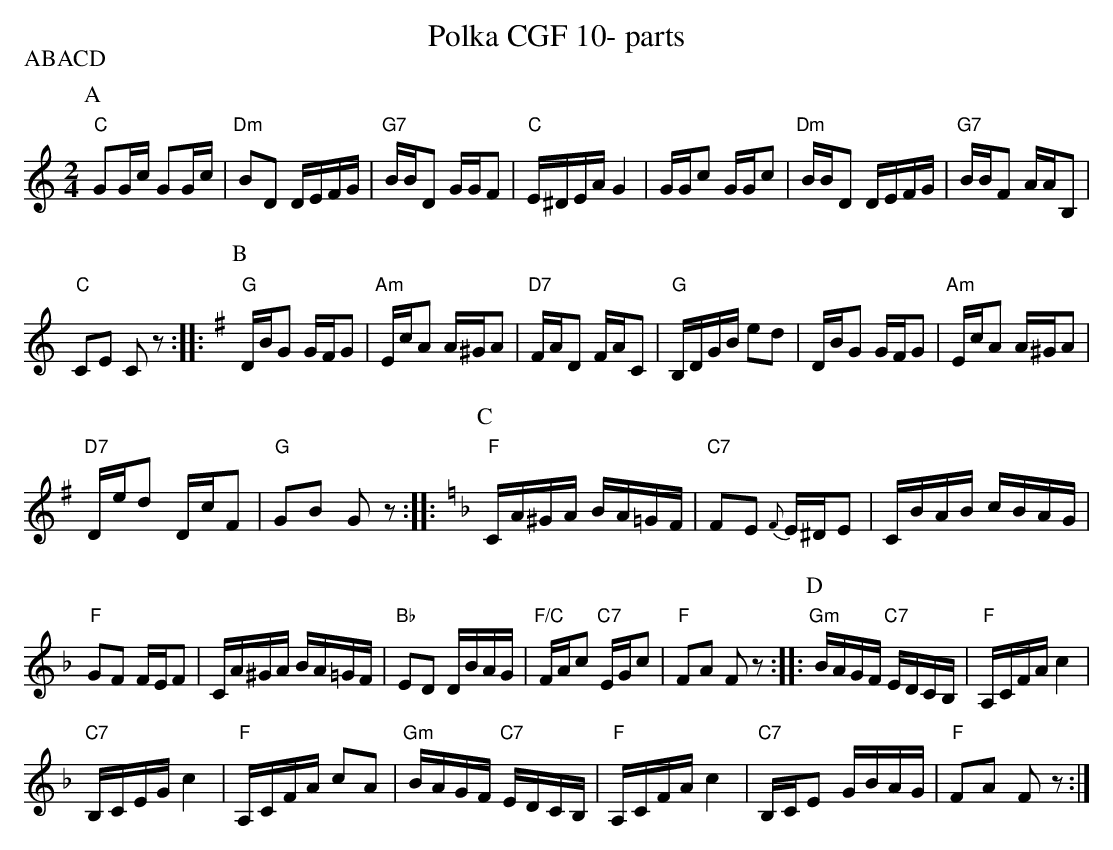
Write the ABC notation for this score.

X:1
T:Polka CGF 10- parts
M:2/4
L:1/16
P:ABACD % or: ABABCD ?
K:Cmaj%%MIDI gchordon
[P:A]"C"G2Gc G2Gc | "Dm"B2D2 DEFG | "G7"BBD2 GGF2 | "C"E^DEA G4 | GGc2 GGc2 | "Dm"BBD2 DEFG | "G7"BBF2 AAB,2 |
"C"C2E2 C2 z2 :: [K:Gmaj][P:B] "G"DBG2 GFG2 | "Am"EcA2 A^GA2 | "D7"FAD2 FAC2 | "G"B,DGB e2d2 | DBG2 GFG2 | "Am"EcA2 A^GA2 |
"D7"Ded2 DcF2 | "G"G2B2 G2z2 :: [K:Fmaj][P:C] "F"CA^GA BA=GF | "C7"F2E2 {F}E^DE2 | CBAB cBAG |
"F"G2F2 FEF2 | CA^GA BA=GF | "Bb"E2D2 DBAG | "F/C"FAc2 "C7"EGc2 | "F"F2A2 F2 z2 ::[P:D] "Gm"BAGF "C7"EDCB, | "F"A,CFA c4 |
"C7"B,CEG c4 | "F"A,CFA c2A2 | "Gm"BAGF "C7"EDCB, | "F"A,CFA c4 | "C7"B,CE2 GBAG | "F"F2A2 F2 z2 :|
